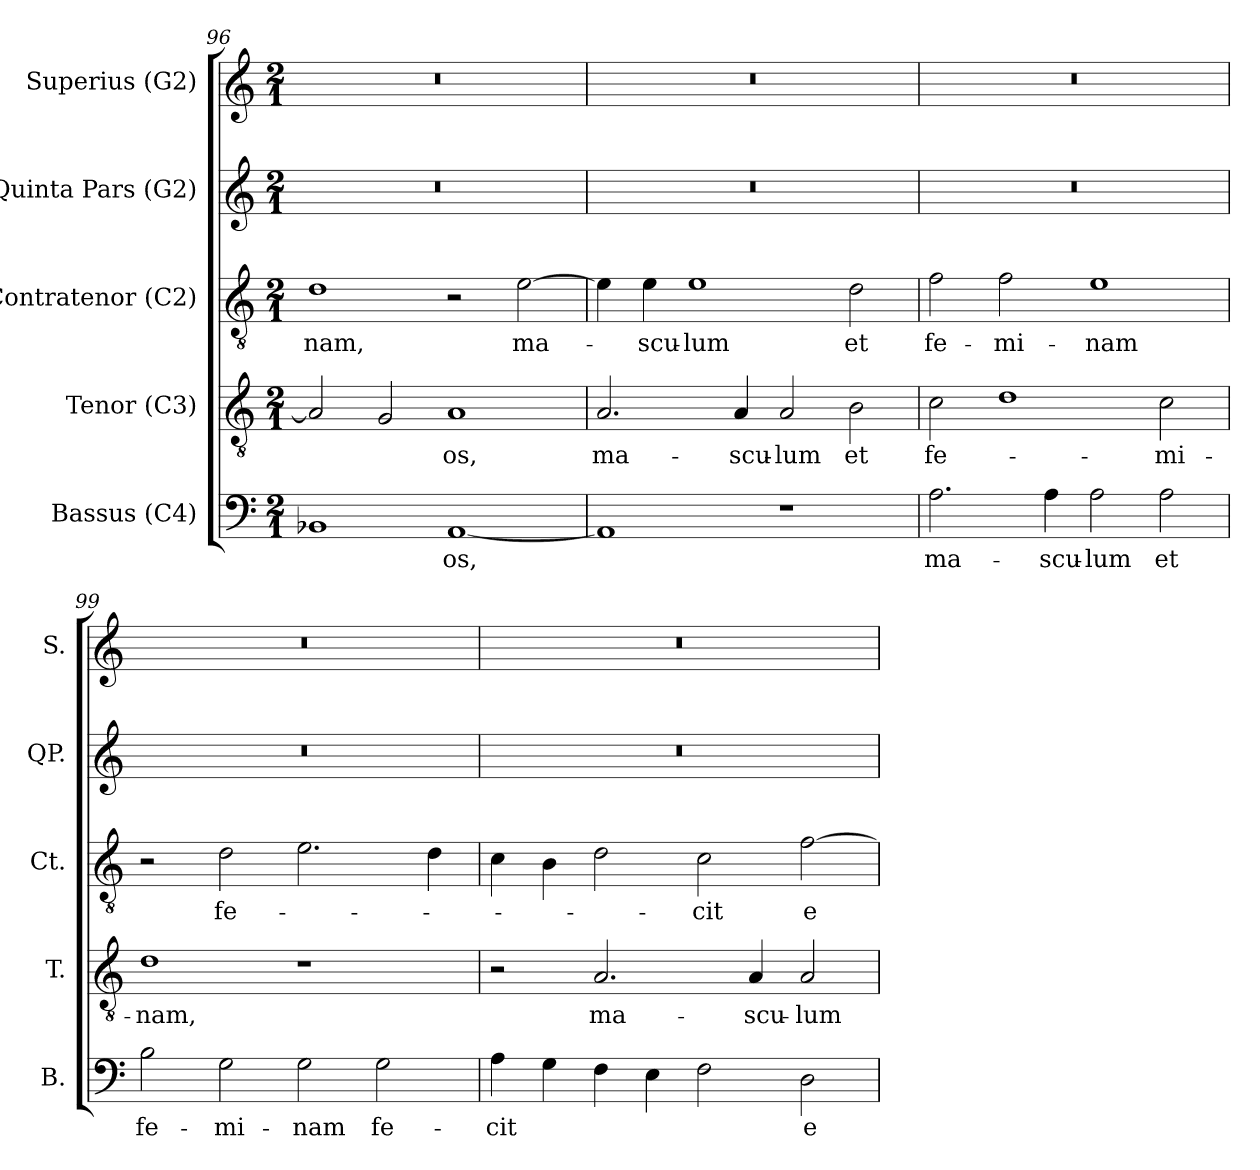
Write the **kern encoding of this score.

**kern	**text	**kern	**text	**kern	**text	**kern	**kern
*part5	*part5	*part4	*part4	*part3	*part3	*part2	*part1
*staff5	*staff5	*staff4	*staff4	*staff3	*staff3	*staff2	*staff1
*I"Bassus (C4)	*	*I"Tenor (C3)	*	*I"Contratenor (C2)	*	*I"Quinta Pars (G2)	*I"Superius (G2)
*I'B.	*	*I'T.	*	*I'Ct.	*	*I'QP.	*I'S.
*clefF4	*	*clefGv2	*	*clefGv2	*	*clefG2	*clefG2
*	*	*ITrd7c12	*	*ITrd7c12	*	*ITrd7c12	*
*k[]	*	*k[]	*	*k[]	*	*k[]	*k[]
*C:	*	*C:	*	*C:	*	*C:	*C:
*M2/1	*	*M2/1	*	*M2/1	*	*M2/1	*M2/1
=96	=96	=96	=96	=96	=96	=96	=96
!	!	!	!	!	!LO:LY:b:color=#000000	!LO:N:vis=1	!LO:N:vis=1
1BB-Xi	.	2AAi/]	.	1Di	-nam,	0r	0r
.	.	2GGi/	.	.	.	.	.
!	!LO:LY:b:color=#000000	!	!	!	!	!	!
!	!	!	!LO:LY:b:color=#000000	!	!	!	!
[1AAi	-os,	1AAi	-os,	2r	.	.	.
!	!	!	!	!	!LO:LY:b:color=#000000	!	!
.	.	.	.	[2Ei\	ma-	.	.
=97	=97	=97	=97	=97	=97	=97	=97
!	!	!	!LO:LY:b:color=#000000	!	!	!LO:N:vis=1	!LO:N:vis=1
1AAi]	.	2.AAi/	ma-	4Ei\]	.	0r	0r
!	!	!	!	!	!LO:LY:b:color=#000000	!	!
.	.	.	.	4Ei\	-scu-	.	.
!	!	!	!	!	!LO:LY:b:color=#000000	!	!
.	.	.	.	1Ei	-lum	.	.
!	!	!	!LO:LY:b:color=#000000	!	!	!	!
.	.	4AAi/	-scu-	.	.	.	.
!	!	!	!LO:LY:b:color=#000000	!	!	!	!
1r	.	2AAi/	-lum	.	.	.	.
!	!	!	!LO:LY:b:color=#000000	!	!	!	!
!	!	!	!	!	!LO:LY:b:color=#000000	!	!
.	.	2BBi\	et	2Di\	et	.	.
=98	=98	=98	=98	=98	=98	=98	=98
!	!LO:LY:b:color=#000000	!	!	!	!	!	!
!	!	!	!LO:LY:b:color=#000000	!	!	!	!
!	!	!	!	!	!LO:LY:b:color=#000000	!LO:N:vis=1	!LO:N:vis=1
2.Ai\	ma-	2Ci\	fe-	2Fi\	fe-	0r	0r
!	!	!	!	!	!LO:LY:b:color=#000000	!	!
.	.	1Di	.	2Fi\	-mi-	.	.
!	!LO:LY:b:color=#000000	!	!	!	!	!	!
4Ai\	-scu-	.	.	.	.	.	.
!	!LO:LY:b:color=#000000	!	!	!	!	!	!
!	!	!	!	!	!LO:LY:b:color=#000000	!	!
2Ai\	-lum	.	.	1Ei	-nam	.	.
!	!LO:LY:b:color=#000000	!	!	!	!	!	!
!	!	!	!LO:LY:b:color=#000000	!	!	!	!
2Ai\	et	2Ci\	-mi-	.	.	.	.
!!LO:LB:g=z
=99	=99	=99	=99	=99	=99	=99	=99
!	!LO:LY:b:color=#000000	!	!	!	!	!	!
!	!	!	!LO:LY:b:color=#000000	!	!	!LO:N:vis=1	!LO:N:vis=1
2Bi\	fe-	1Di	-nam,	2r	.	0r	0r
!	!LO:LY:b:color=#000000	!	!	!	!	!	!
!	!	!	!	!	!LO:LY:b:color=#000000	!	!
2Gi\	-mi-	.	.	2Di\	fe-	.	.
!	!LO:LY:b:color=#000000	!	!	!	!	!	!
2Gi\	-nam	1r	.	2.Ei\	.	.	.
!	!LO:LY:b:color=#000000	!	!	!	!	!	!
2Gi\	fe-	.	.	.	.	.	.
.	.	.	.	4Di\	.	.	.
=100	=100	=100	=100	=100	=100	=100	=100
!	!LO:LY:b:color=#000000	!	!	!	!	!LO:N:vis=1	!LO:N:vis=1
4Ai\	-cit	2r	.	4Ci\	.	0r	0r
4Gi\	.	.	.	4BBi\	.	.	.
!	!	!	!LO:LY:b:color=#000000	!	!	!	!
4Fi\	.	2.AAi/	ma-	2Di\	.	.	.
4Ei\	.	.	.	.	.	.	.
!	!	!	!	!	!LO:LY:b:color=#000000	!	!
2Fi\	.	.	.	2Ci\	-cit	.	.
!	!	!	!LO:LY:b:color=#000000	!	!	!	!
.	.	4AAi/	-scu-	.	.	.	.
!	!LO:LY:b:color=#000000	!	!	!	!	!	!
!	!	!	!LO:LY:b:color=#000000	!	!	!	!
!	!	!	!	!	!LO:LY:b:color=#000000	!	!
2Di\	e-	2AAi/	-lum	[2Fi\	e-	.	.
=	=	=	=	=	=	=	=
*-	*-	*-	*-	*-	*-	*-	*-
